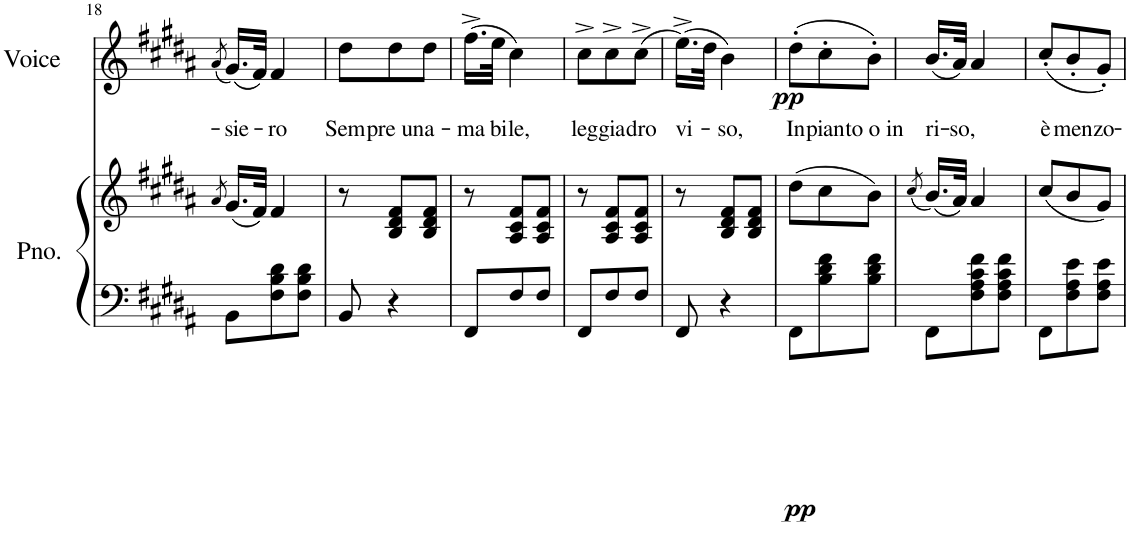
**kern	**kern	**dynam	**kern	**text	**dynam
*part2	*part2	*part2	*part1	*part1	*part1
*staff3	*staff2	*staff2/3	*staff1	*staff1	*staff1
*I"Piano	*	*	*I"Voice	*	*
*I'Pno.	*	*	*I'Voice	*	*
!!LO:PB:g=z
*clefF4	*clefG2	*	*clefG2	*	*
*k[f#c#g#d#a#]	*k[f#c#g#d#a#]	*	*k[f#c#g#d#a#]	*	*
*M3/8	*M3/8	*	*M3/8	*	*
=18	=18	=18	=18	=18	=18
.	8qa#/	.	(8qa#/	.	.
!	!	!	!	!LO:LY:b	!
8BB\L	(16.g#/LL	.	(16.g#/LL)	-sie-	.
.	32f#/JJk)	.	32f#/JJk)	.	.
!	!	!	!	!LO:LY:b	!
8F#\ 8B\ 8d#\	4f#/	.	4f#/	-ro	.
8F#\ 8B\ 8d#\J	.	.	.	.	.
=19	=19	=19	=19	=19	=19
!	!	!	!	!LO:LY:b	!
8BB/	8r	.	8dd#\L	Sem-	.
!	!	!	!	!LO:LY:b	!
4r	8B/ 8d#/ 8f#/L	.	8dd#\	-pre un	.
!	!	!	!	!LO:LY:b	!
.	8B/ 8d#/ 8f#/J	.	8dd#\J	a-	.
=20	=20	=20	=20	=20	=20
!	!	!	!	!LO:LY:b	!
8FF#/L	8r	.	(16.ff#^\LL	-ma-	.
!	!	!	!	!LO:LY:b	!
.	.	.	32ee\JJk	-bi-	.
!	!	!	!	!LO:LY:b	!
8F#/	8A#/ 8c#/ 8f#/L	.	4cc#\)	-le,	.
8F#/J	8A#/ 8c#/ 8f#/J	.	.	.	.
=21	=21	=21	=21	=21	=21
!	!	!	!	!LO:LY:b	!
8FF#/L	8r	.	8cc#^\L	leg-	.
!	!	!	!	!LO:LY:b	!
8F#/	8A#/ 8c#/ 8f#/L	.	8cc#^\	-gia-	.
!	!	!	!	!LO:LY:b	!
8F#/J	8A#/ 8c#/ 8f#/J	.	(8cc#^\J	-dro	.
=22	=22	=22	=22	=22	=22
!	!	!	!	!LO:LY:b	!
8FF#/	8r	.	(16.ee^\LL)	vi-	.
.	.	.	32dd#\JJk	.	.
!	!	!	!	!LO:LY:b	!
4r	8B/ 8d#/ 8f#/L	.	4b\)	-so,	.
.	8B/ 8d#/ 8f#/J	.	.	.	.
=23	=23	=23	=23	=23	=23
!	!	!LO:DY:b=2	!	!LO:LY:b	!LO:DY:b
8FF#\L	(8dd#\L	pp	(8dd#'\L	In	pp
!	!	!	!	!LO:LY:b	!
8B\ 8d#\ 8f#\	8cc#\	.	8cc#'\	pian-	.
!	!	!	!	!LO:LY:b	!
8B\ 8d#\ 8f#\J	8b\J)	.	8b'\J)	-to o in	.
=24	=24	=24	=24	=24	=24
.	(8qcc#/	.	.	.	.
!	!	!	!	!LO:LY:b	!
8FF#\L	(16.b/LL)	.	(16.b/LL	ri-	.
!	!	!	!	!LO:LY:b	!
.	32a#/JJk)	.	32a#/JJk)	-so,	.
8F#\ 8A#\ 8c#\ 8f#\	4a#/	.	4a#/	.	.
8F#\ 8A#\ 8c#\ 8f#\J	.	.	.	.	.
=25	=25	=25	=25	=25	=25
!	!	!	!	!LO:LY:b	!
8FF#\L	(8cc#/L	.	(8cc#'/L	è	.
!	!	!	!	!LO:LY:b	!
8F#\ 8A#\ 8e\	8b/	.	8b'/	men-	.
!	!	!	!	!LO:LY:b	!
8F#\ 8A#\ 8e\J	8g#/J)	.	8g#'/J)	-zo-	.
=	=	=	=	=	=
*-	*-	*-	*-	*-	*-
